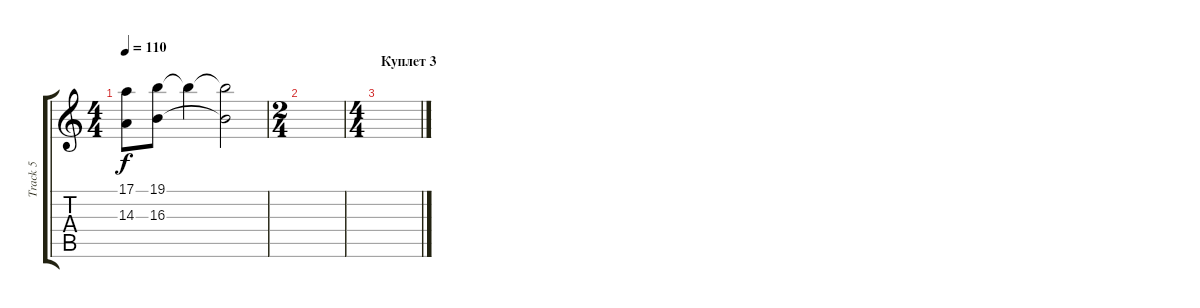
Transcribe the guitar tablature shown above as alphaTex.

\track ("Track 5" "Track 5") {instrument stringensemble2}
\staff {score tabs}
\tuning (E4 B3 G3 D3 A2 D2) {hide}
\ts (4 4)
\tempo 110
\clef g2
\ks c
(17.1{t} 14.3{t}).8{dy f} (19.1 16.3).8 19.1{t}.4 (19.1{t} 16.3{t}).2 |
\ts (2 4)
|
\ts (4 4)
\section ("" "Куплет 3")
